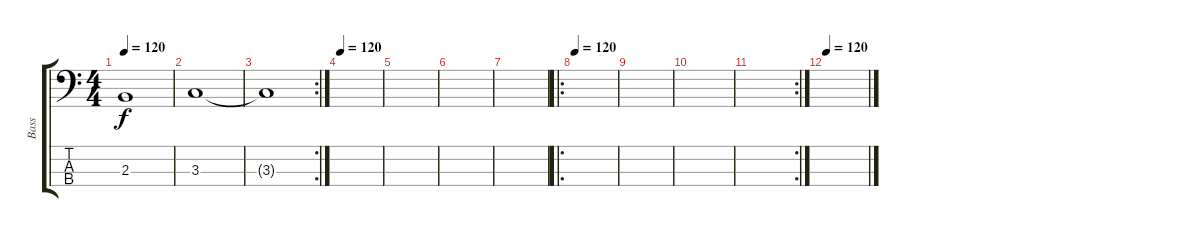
\track ("Bass" "Bass") {instrument electricbasspick}
\staff {score tabs}
\tuning (G2 D2 A1 E1) {hide}
\ts (4 4)
\tempo 120
\clef f4
\ks c
2.3{t}.1{dy f} |
3.3.1 |
\rc 2
3.3{t}.1 |
\tempo 120
|
|
|
|
\ro
\tempo 120
|
|
|
\rc 2
|
\tempo 120
